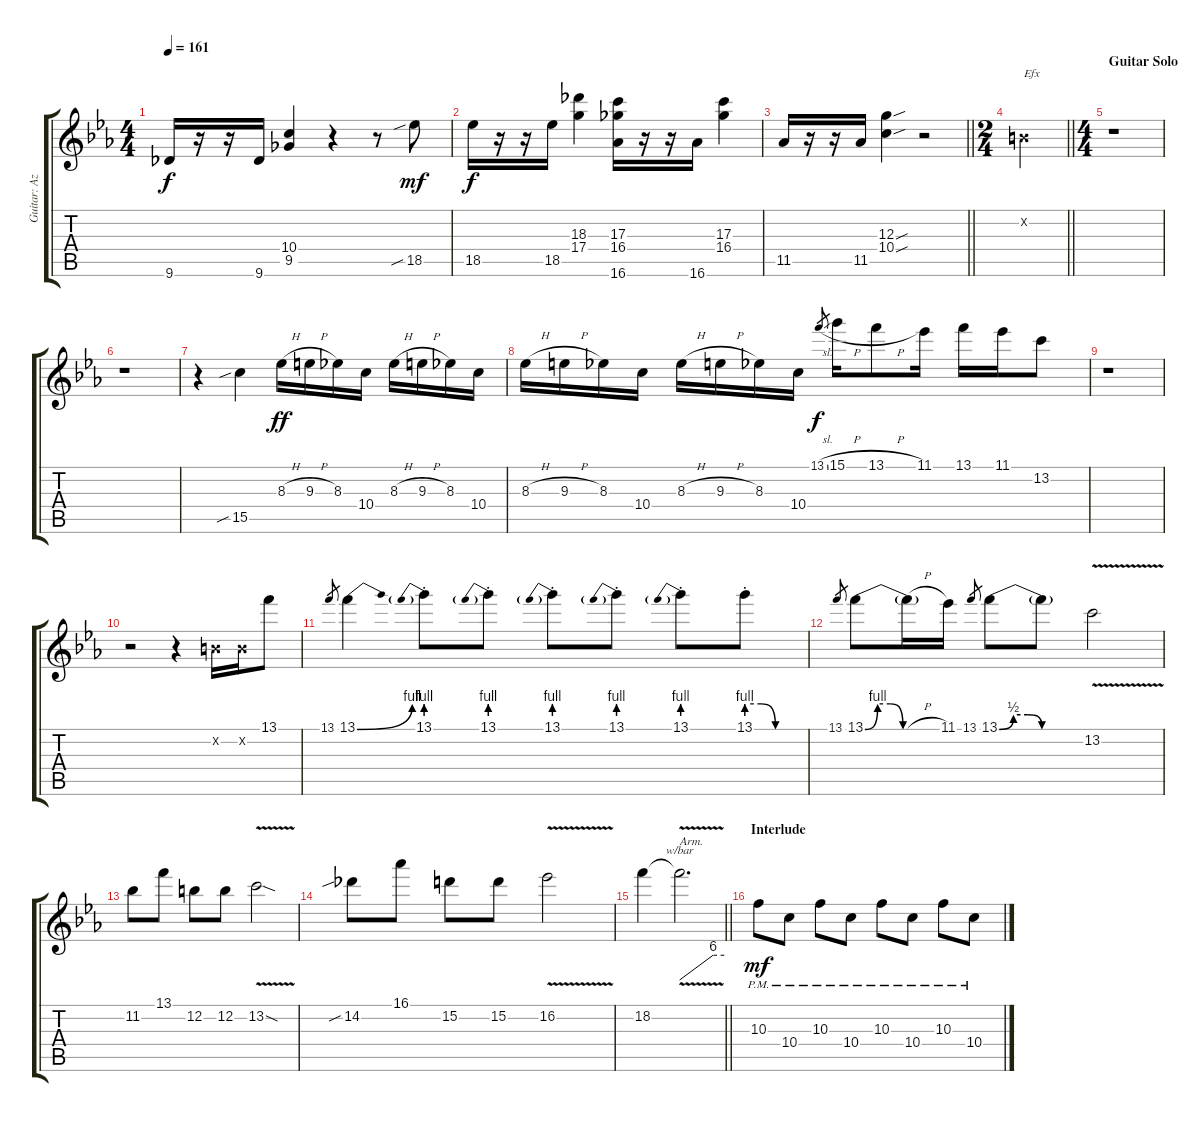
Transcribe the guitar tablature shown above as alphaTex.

\track ("Guitar: Azusa Nakano" "Guitar: Az") {instrument distortionguitar}
\staff {score tabs}
\tuning (E4 B3 G3 D3 A2 E2) {hide}
\ts (4 4)
\tempo 161
\clef g2
\ks eb
9.6.16{dy f} r.16 r.16 9.6.16 (10.4 9.5).4 r.4 r.8 18.5{sib}.8{dy mf} |
18.5.16{dy f} r.16 r.16 18.5.16 (18.3 17.4).4 (17.3 16.4 16.6).16 r.16 r.16 16.6.16 (17.3 16.4).4 |
\barLineRight lightlight
11.5.16 r.16 r.16 11.5.16 (12.3{sou} 10.4{sou}).4 r.2 |
\ts (2 4)
\section ("" "")
\barLineRight lightlight
0.2{x}.2{txt "Efx"} |
\ts (4 4)
\section ("" "Guitar Solo")
r.1 |
r.1 |
r.4 15.5{sib}.4 8.3{h}.16{dy ff} 9.3{h}.16 8.3.16 10.4.16 8.3{h}.16 9.3{h}.16 8.3.16 10.4.16 |
8.3{h}.16 9.3{h}.16 8.3.16 10.4.16 8.3{h}.16 9.3{h}.16 8.3.16 10.4.16 13.1{sl}.8{gr dy f} 15.1{h}.16 13.1{h}.8 11.1.16 13.1.16 11.1.16 13.2.8 |
r.1 |
r.2 r.4 0.2{x}.16 0.2{x}.16 13.1.8 |
13.1.8{gr} 13.1{be (bend 0 0 60 4)}.4 13.1{be (prebend 0 4 60 4) st}.8 13.1{be (prebend 0 4 60 4) st}.8 13.1{be (prebend 0 4 60 4) st}.8 13.1{be (prebend 0 4 60 4) st}.8 13.1{be (prebend 0 4 60 4) st}.8 13.1{be (custom 0 4 15 4 30 0 60 0) st}.8 |
13.1.8{gr} 13.1{be (custom 0 0 10 4 20 4 30 0 60 0)}.8 13.1{h t}.16 11.1.16 13.1.8{gr} 13.1{be (custom 0 0 10 2 20 2 30 0 60 0)}.8 13.1{t}.8 13.2{v}.2 |
11.2.8 13.1.8 12.2.8 12.2.8 13.2{v sod}.2 |
14.2{sib}.8 16.1.8 15.2.8 15.2.8 16.2{v}.2 |
\barLineRight lightlight
18.2.4 18.2{v t}.2{d tbe (custom default 0 0 45 24 60 24) txt "Arm."} |
\section ("" "Interlude")
10.3{pm}.8{dy mf} 10.4{pm}.8 10.3{pm}.8 10.4{pm}.8 10.3{pm}.8 10.4{pm}.8 10.3{pm}.8 10.4{pm}.8
